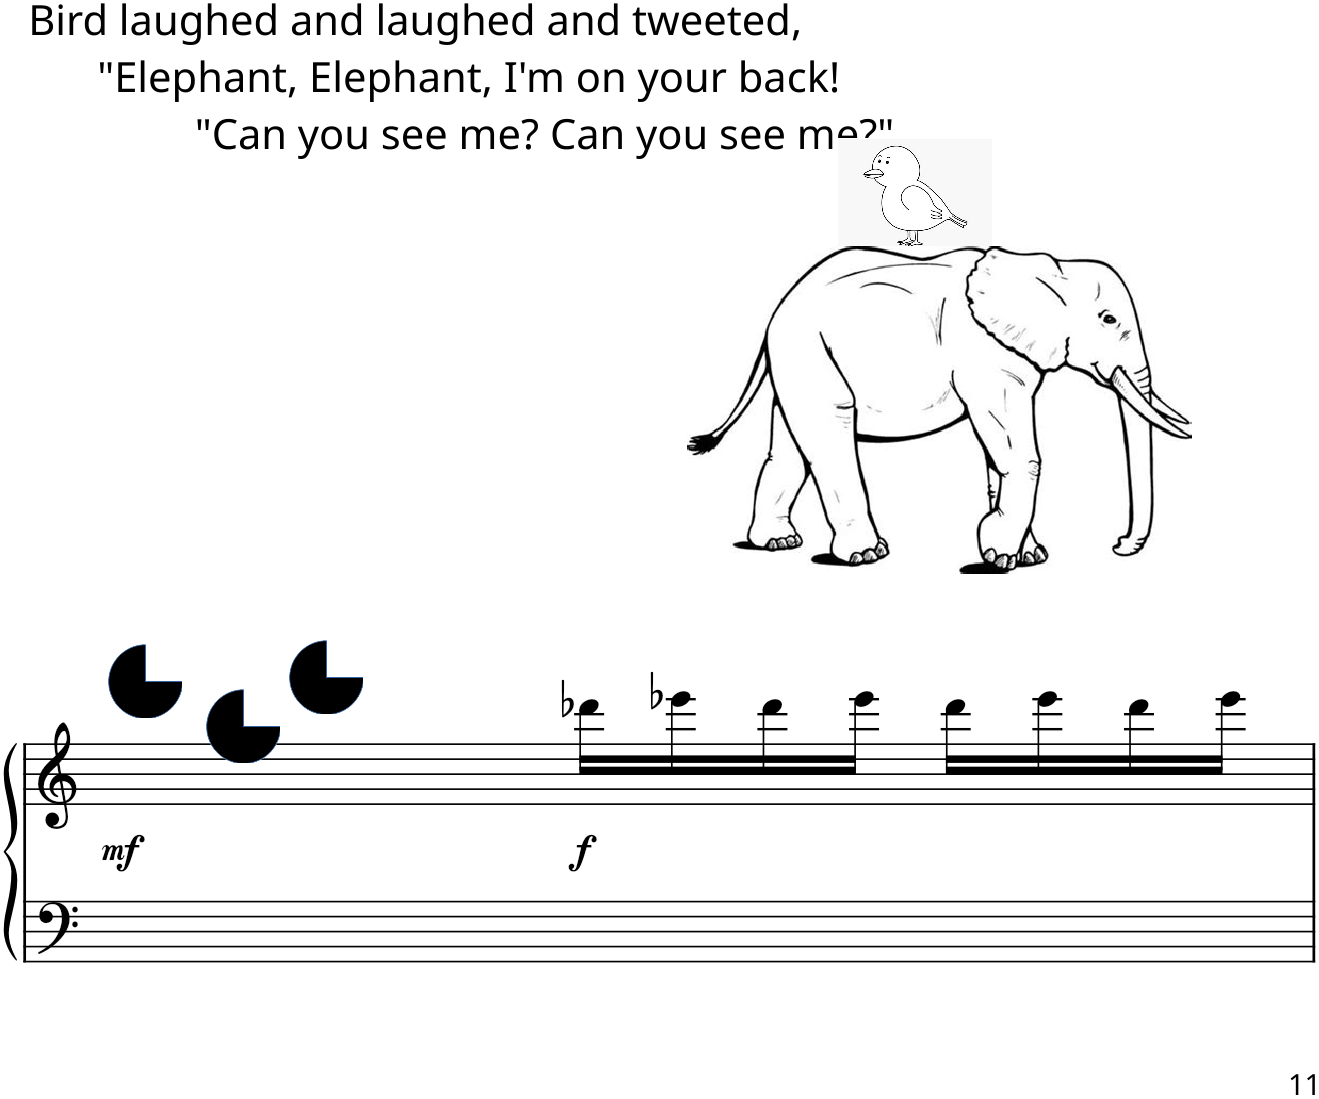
**kern	**kern	**dynam
*part1	*part1	*part1
*staff2	*staff1	*staff1/2
*I"Piano	*	*
*I'Pno.	*	*
!!LO:PB:g=z
*clefF4	*clefG2	*
*k[]	*k[]	*
*M6/4	*M6/4	*
=8	=8	=8
!	!	!LO:DY:b
*	*^	*
1.ryy	1.ryy	1ryy	mf
!	!	!	!LO:DY:b
.	.	1ryy	f
2ryy	16ddd-X\LL	.	.
.	16eee-X\	.	.
.	16ddd-\	.	.
.	16eee-\JJ	.	.
.	16ddd-\LL	.	.
.	16eee-\	.	.
.	16ddd-\	.	.
.	16eee-\JJ	.	.
*	*v	*v	*
=	=	=
*-	*-	*-
